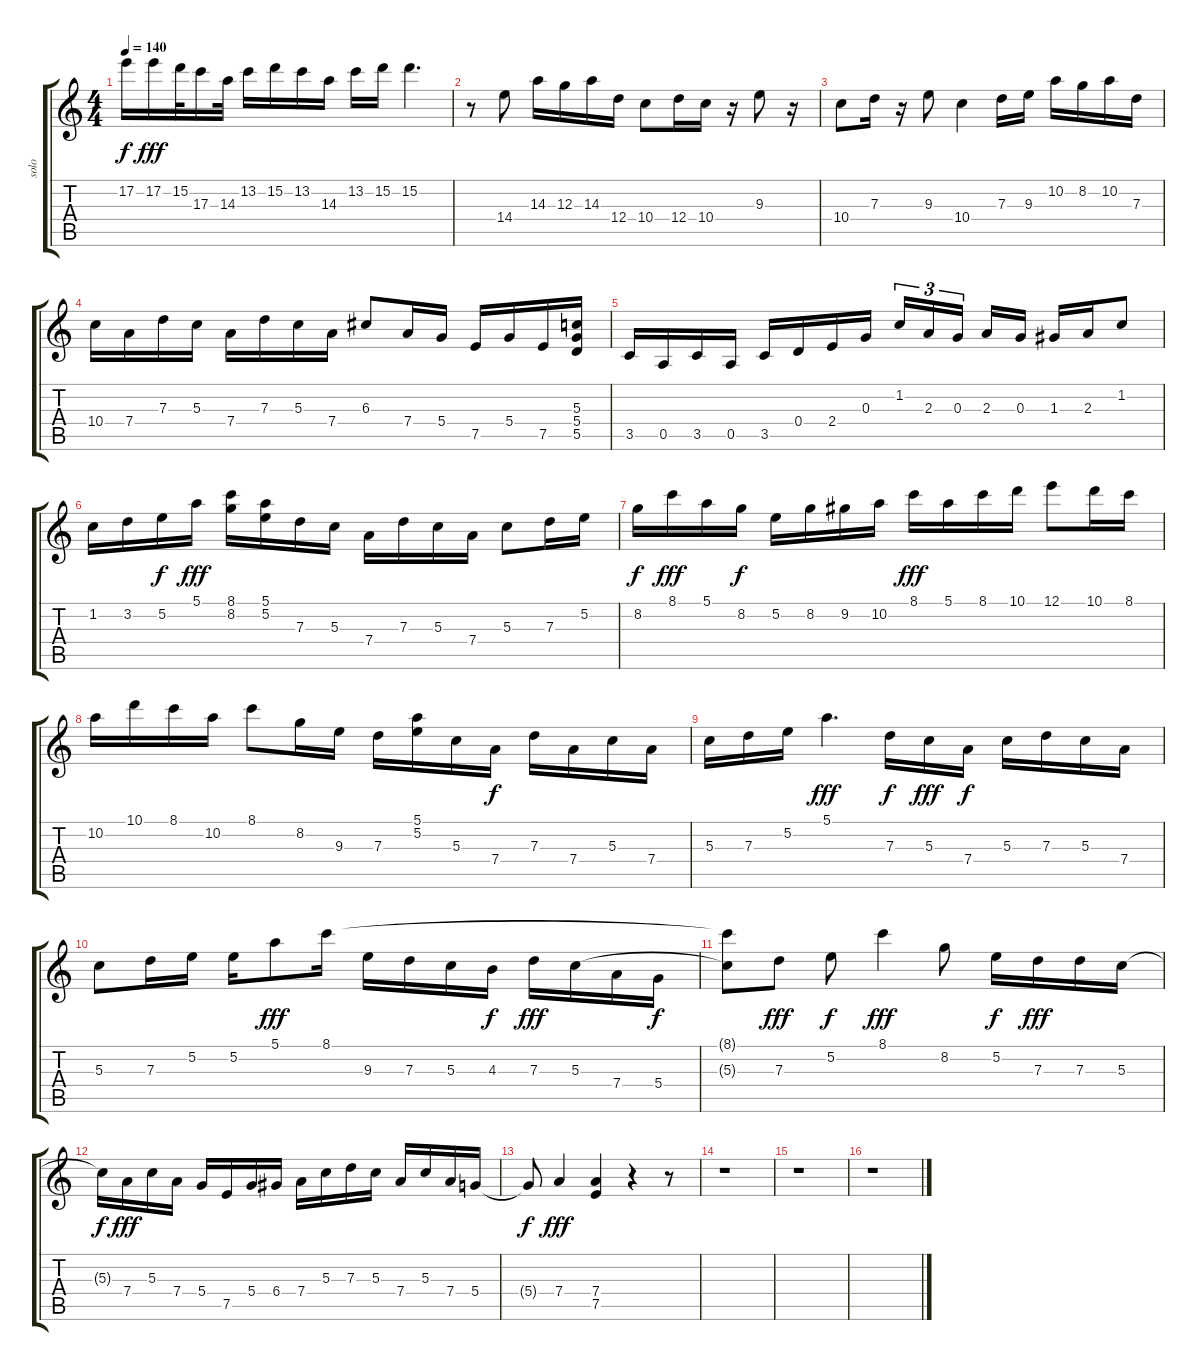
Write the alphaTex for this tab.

\track ("solo " "solo ") {instrument distortionguitar}
\staff {score tabs}
\tuning (E4 B3 G3 D3 A2 E2) {hide}
\ts (4 4)
\tempo 140
\clef g2
\ks c
17.2{t}.16{dy f} 17.2.16{dy fff} 15.2.32 17.3.16 14.3.32 13.2.16 15.2.16 13.2.16 14.3.16 13.2.16 15.2.16 15.2.4{d} |
r.8 14.4.8 14.3.16 12.3.16 14.3.16 12.4.16 10.4.8 12.4.16 10.4.16 r.16 9.3.8 r.16 |
10.4.8 7.3.16 r.16 9.3.8 10.4.4 7.3.16 9.3.16 10.2.16 8.2.16 10.2.16 7.3.16 |
10.4.16 7.4.16 7.3.16 5.3.16 7.4.16 7.3.16 5.3.16 7.4.16 6.3.8 7.4.16 5.4.16 7.5.16 5.4.16 7.5.16 (5.3 5.4 5.5).16 |
3.5.16 0.5.16 3.5.16 0.5.16 3.5.16 0.4.16 2.4.16 0.3.16 1.2.16{tu (3 2)} 2.3.16{tu (3 2)} 0.3.16{tu (3 2) beam splitsecondary} 2.3.16 0.3.16 1.3.16 2.3.16 1.2.8 |
1.2.16 3.2.16 5.2.16{dy f} 5.1.16{dy fff} (8.1 8.2).16 (5.1 5.2).16 7.3.16 5.3.16 7.4.16 7.3.16 5.3.16 7.4.16 5.3.8 7.3.16 5.2.16 |
8.2.16{dy f} 8.1.16{dy fff} 5.1.16 8.2.16{dy f} 5.2.16 8.2.16 9.2.16 10.2.16 8.1.16{dy fff} 5.1.16 8.1.16 10.1.16 12.1.8 10.1.16 8.1.16 |
10.2.16 10.1.16 8.1.16 10.2.16 8.1.8 8.2.16 9.3.16 7.3.16 (5.1 5.2).16 5.3.16 7.4.16{dy f} 7.3.16 7.4.16 5.3.16 7.4.16 |
5.3.16 7.3.16 5.2.16 5.1.4{d dy fff} 7.3.16{dy f} 5.3.16{dy fff} 7.4.16{dy f} 5.3.16 7.3.16 5.3.16 7.4.16 |
5.3.8 7.3.16 5.2.16 5.2.16 5.1.8{dy fff} 8.1.16 9.3.16 7.3.16 5.3.16 4.3.16{dy f} 7.3.16{dy fff} 5.3.16 7.4.16 5.4.16{dy f} |
(8.1{t} 5.3{t}).8 7.3.8{dy fff} 5.2.8{dy f} 8.1.4{dy fff} 8.2.8 5.2.16{dy f} 7.3.16{dy fff} 7.3.16 5.3.16 |
5.3{t}.16{dy f} 7.4.16{dy fff} 5.3.16 7.4.16 5.4.16 7.5.16 5.4.16 6.4.16 7.4.16 5.3.16 7.3.16 5.3.16 7.4.16 5.3.16 7.4.16 5.4.16 |
5.4{t}.8{dy f} 7.4.4{dy fff} (7.4 7.5).4 r.4 r.8 |
r.1 |
r.1 |
r.1
